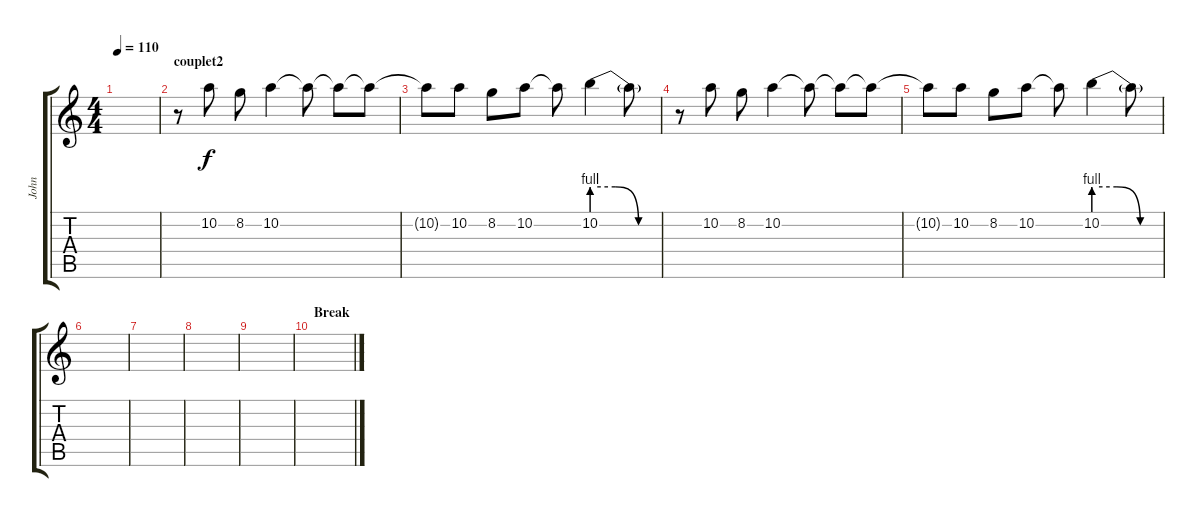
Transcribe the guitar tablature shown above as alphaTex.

\track ("John" "John") {instrument fretlessbass}
\staff {score tabs}
\tuning (E4 B3 G3 D3 A2 E2) {hide}
\ts (4 4)
\tempo 110
\clef g2
\ks c
|
\section ("" "couplet2")
r.8 10.2.8 8.2.8 10.2.4 10.2{t}.8 10.2{t}.8 10.2{t}.8 |
10.2{t}.8 10.2.8 8.2.8 10.2.8 10.2{t}.8 10.2{be (custom 0 4 20 4 40 0 60 0)}.4 10.2{t}.8 |
r.8 10.2.8 8.2.8 10.2.4 10.2{t}.8 10.2{t}.8 10.2{t}.8 |
10.2{t}.8 10.2.8 8.2.8 10.2.8 10.2{t}.8 10.2{be (custom 0 4 20 4 40 0 60 0)}.4 10.2{t}.8 |
|
|
|
|
\section ("" "Break")
